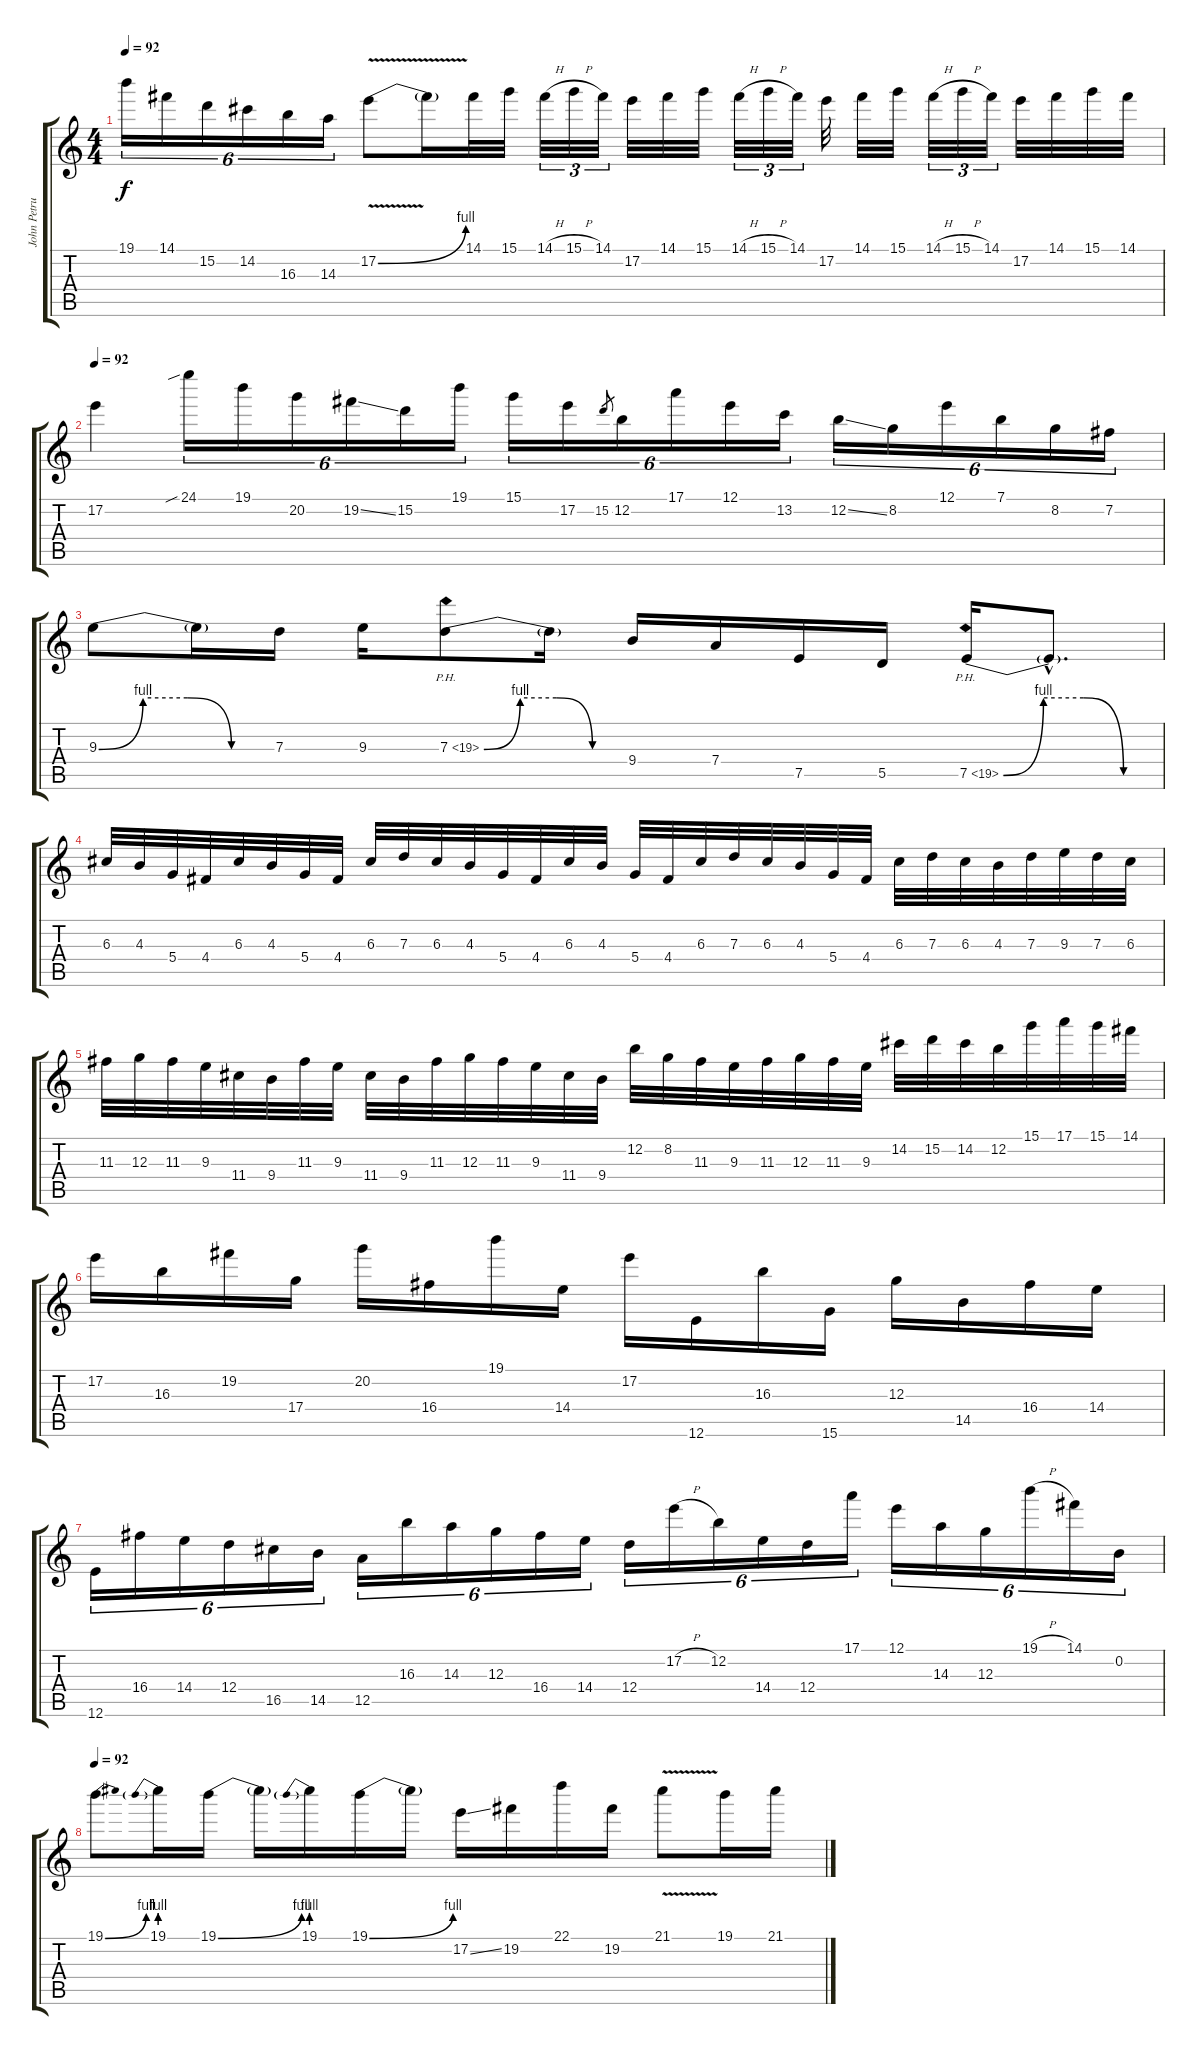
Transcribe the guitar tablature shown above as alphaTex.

\track ("John Petrucci" "John Petru") {instrument distortionguitar}
\staff {score tabs}
\tuning (E4 B3 G3 D3 A2 E2) {hide}
\ts (4 4)
\tempo 92
\clef g2
\ks c
19.1.16{tu (6 4) dy f} 14.1.16{tu (6 4)} 15.2.16{tu (6 4)} 14.2.16{tu (6 4)} 16.3.16{tu (6 4)} 14.3.16{tu (6 4)} 17.2{be (bend 0 0 60 4) v}.8 17.2{t}.16 14.1.32 15.1.32 14.1{h}.32{tu (3 2)} 15.1{h}.32{tu (3 2)} 14.1.32{tu (3 2)} 17.2.32 14.1.32 15.1.32 14.1{h}.32{tu (3 2)} 15.1{h}.32{tu (3 2)} 14.1.32{tu (3 2)} 17.2.32 14.1.32 15.1.32 14.1{h}.32{tu (3 2)} 15.1{h}.32{tu (3 2)} 14.1.32{tu (3 2)} 17.2.32 14.1.32 15.1.32 14.1.32 |
\tempo 92
17.2.4 24.1{sib}.16{tu (6 4)} 19.1.16{tu (6 4)} 20.2.16{tu (6 4)} 19.2{ss}.16{tu (6 4)} 15.2.16{tu (6 4)} 19.1.16{tu (6 4)} 15.1.16{tu (6 4)} 17.2.16{tu (6 4)} 15.2.8{gr} 12.2.16{tu (6 4)} 17.1.16{tu (6 4)} 12.1.16{tu (6 4)} 13.2.16{tu (6 4)} 12.2{ss}.16{tu (6 4)} 8.2.16{tu (6 4)} 12.1.16{tu (6 4)} 7.1.16{tu (6 4)} 8.2.16{tu (6 4)} 7.2.16{tu (6 4)} |
9.3{be (custom 0 0 15 4 30 4 45 0 60 0)}.8 9.3{t}.16 7.3.16 9.3.16 7.3{be (custom 0 0 15 4 30 4 45 0 60 0) ph 12}.8 7.3{t}.16 9.4.16 7.4.16 7.5.16 5.5.16 7.5{be (custom 0 0 15 4 30 4 45 0 60 0) ph 12}.16 7.5{hac t}.8{d} |
6.3.32 4.3.32 5.4.32 4.4.32 6.3.32 4.3.32 5.4.32 4.4.32 6.3.32 7.3.32 6.3.32 4.3.32 5.4.32 4.4.32 6.3.32 4.3.32 5.4.32 4.4.32 6.3.32 7.3.32 6.3.32 4.3.32 5.4.32 4.4.32 6.3.32 7.3.32 6.3.32 4.3.32 7.3.32 9.3.32 7.3.32 6.3.32 |
11.3.32 12.3.32 11.3.32 9.3.32 11.4.32 9.4.32 11.3.32 9.3.32 11.4.32 9.4.32 11.3.32 12.3.32 11.3.32 9.3.32 11.4.32 9.4.32 12.2.32 8.2.32 11.3.32 9.3.32 11.3.32 12.3.32 11.3.32 9.3.32 14.2.32 15.2.32 14.2.32 12.2.32 15.1.32 17.1.32 15.1.32 14.1.32 |
17.2.16 16.3.16 19.2.16 17.4.16 20.2.16 16.4.16 19.1.16 14.4.16 17.2.16 12.6.16 16.3.16 15.6.16 12.3.16 14.5.16 16.4.16 14.4.16 |
12.6.16{tu (6 4)} 16.4.16{tu (6 4)} 14.4.16{tu (6 4)} 12.4.16{tu (6 4)} 16.5.16{tu (6 4)} 14.5.16{tu (6 4)} 12.5.16{tu (6 4)} 16.3.16{tu (6 4)} 14.3.16{tu (6 4)} 12.3.16{tu (6 4)} 16.4.16{tu (6 4)} 14.4.16{tu (6 4)} 12.4.16{tu (6 4)} 17.2{h}.16{tu (6 4)} 12.2.16{tu (6 4)} 14.4.16{tu (6 4)} 12.4.16{tu (6 4)} 17.1.16{tu (6 4)} 12.1.16{tu (6 4)} 14.3.16{tu (6 4)} 12.3.16{tu (6 4)} 19.1{h}.16{tu (6 4)} 14.1.16{tu (6 4)} 0.2.16{tu (6 4)} |
\tempo 92
19.1{be (bend 0 0 60 4)}.8 19.1{be (prebend 0 4 60 4)}.16 19.1{be (bend 0 0 60 4)}.16 19.1{t}.16 19.1{be (prebend 0 4 60 4)}.16 19.1{be (bend 0 0 60 4)}.16 19.1{t}.16 17.2{ss}.16 19.2.16 22.1.16 19.2.16 21.1{v}.8 19.1.16 21.1.16
